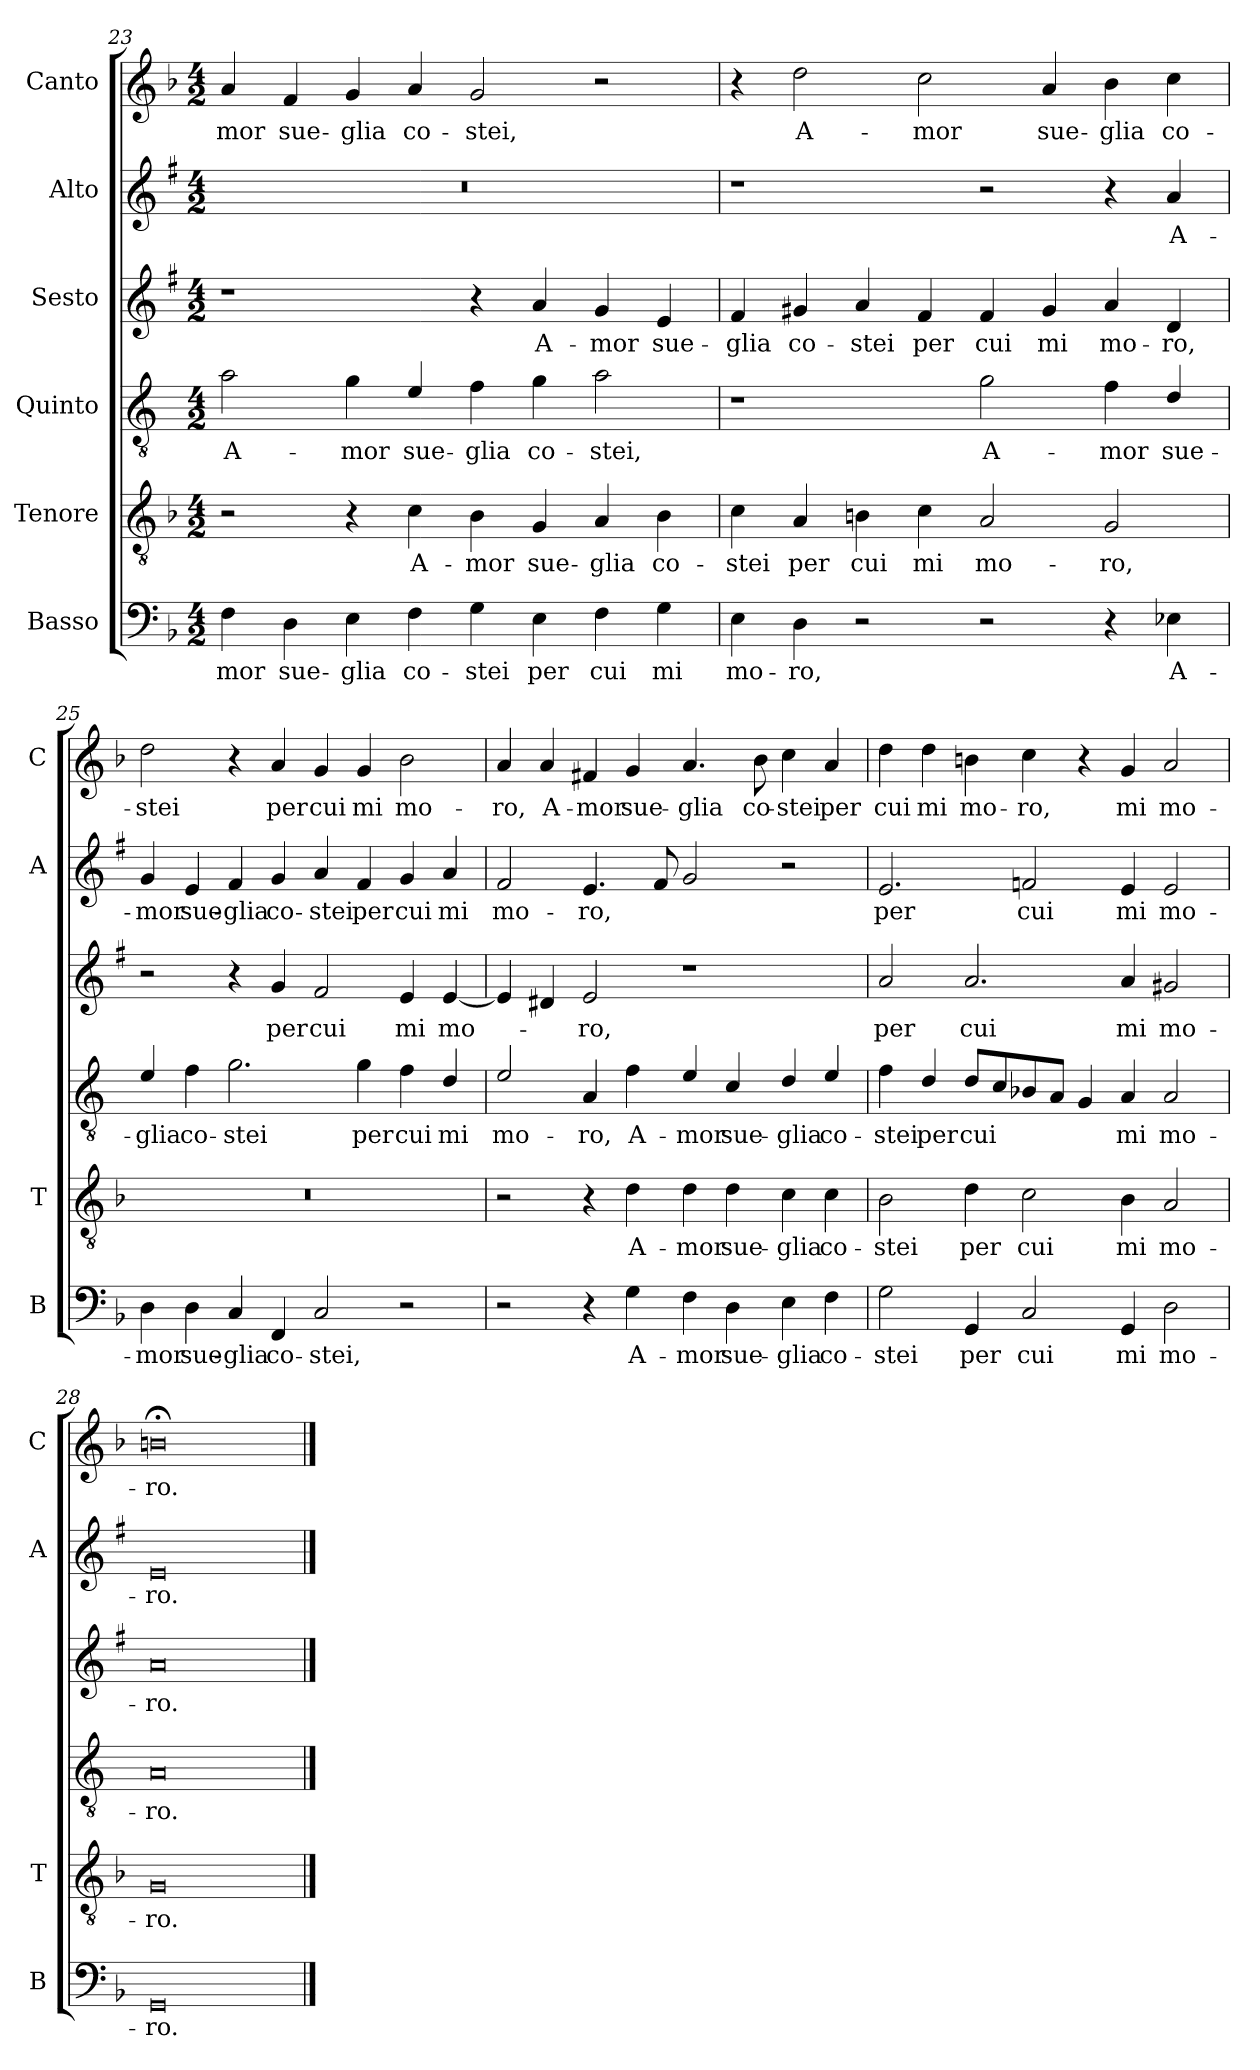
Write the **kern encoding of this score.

**kern	**text	**kern	**text	**kern	**text	**kern	**text	**kern	**text	**kern	**text
*part6	*part6	*part5	*part5	*part4	*part4	*part3	*part3	*part2	*part2	*part1	*part1
*staff6	*staff6	*staff5	*staff5	*staff4	*staff4	*staff3	*staff3	*staff2	*staff2	*staff1	*staff1
*I"Basso	*	*I"Tenore	*	*I"Quinto	*	*I"Sesto	*	*I"Alto	*	*I"Canto	*
*I'B	*	*I'T	*	*	*	*	*	*I'A	*	*I'C	*
*clefF4	*	*clefGv2	*	*clefGv2	*	*clefG2	*	*clefG2	*	*clefG2	*
*	*	*	*	*ITrd4c7	*	*ITrd1c2	*	*ITrd1c2	*	*	*
*k[b-]	*	*k[b-]	*	*k[b-]	*	*k[b-]	*	*k[b-]	*	*k[b-]	*
*F:	*	*F:	*	*F:	*	*F:	*	*F:	*	*F:	*
*M4/2	*	*M4/2	*	*M4/2	*	*M4/2	*	*M4/2	*	*M4/2	*
=23	=23	=23	=23	=23	=23	=23	=23	=23	=23	=23	=23
!	!LO:LY:b	!	!	!	!LO:LY:b	!	!	!	!	!	!LO:LY:b
4F\	-mor	2r	.	2d\	A-	1r	.	0r	.	4a/	-mor
!	!LO:LY:b	!	!	!	!	!	!	!	!	!	!LO:LY:b
4D\	sue-	.	.	.	.	.	.	.	.	4f/	sue-
!	!LO:LY:b	!	!	!	!LO:LY:b	!	!	!	!	!	!LO:LY:b
4E\	-glia	4r	.	4c\	-mor	.	.	.	.	4g/	-glia
!	!LO:LY:b	!	!LO:LY:b	!	!LO:LY:b	!	!	!	!	!	!LO:LY:b
4F\	co-	4c\	A-	4A/	sue-	.	.	.	.	4a/	co-
!	!LO:LY:b	!	!LO:LY:b	!	!LO:LY:b	!	!	!	!	!	!LO:LY:b
4G\	-stei	4B-\	-mor	4B-\	-glia	4r	.	.	.	2g/	-stei,
!	!LO:LY:b	!	!LO:LY:b	!	!LO:LY:b	!	!LO:LY:b	!	!	!	!
4E\	per	4G/	sue-	4c\	co-	4g/	A-	.	.	.	.
!	!LO:LY:b	!	!LO:LY:b	!	!LO:LY:b	!	!LO:LY:b	!	!	!	!
4F\	cui	4A/	-glia	2d\	-stei,	4f/	-mor	.	.	2r	.
!	!LO:LY:b	!	!LO:LY:b	!	!	!	!LO:LY:b	!	!	!	!
4G\	mi	4B-\	co-	.	.	4d/	sue-	.	.	.	.
!!LO:LB:g=z
=24	=24	=24	=24	=24	=24	=24	=24	=24	=24	=24	=24
!	!LO:LY:b	!	!LO:LY:b	!	!	!	!LO:LY:b	!	!	!	!
4E\	mo-	4c\	-stei	1r	.	4e/	-glia	1r	.	4r	.
!	!LO:LY:b	!	!LO:LY:b	!	!	!	!LO:LY:b	!	!	!	!LO:LY:b
4D\	-ro,	4A/	per	.	.	4f#X/	co-	.	.	2dd\	A-
!	!	!	!LO:LY:b	!	!	!	!LO:LY:b	!	!	!	!
2r	.	4Bn\	cui	.	.	4g/	-stei	.	.	.	.
!	!	!	!LO:LY:b	!	!	!	!LO:LY:b	!	!	!	!LO:LY:b
.	.	4c\	mi	.	.	4e/	per	.	.	2cc\	-mor
!	!	!	!LO:LY:b	!	!LO:LY:b	!	!LO:LY:b	!	!	!	!
2r	.	2A/	mo-	2c\	A-	4e/	cui	2r	.	.	.
!	!	!	!	!	!	!	!LO:LY:b	!	!	!	!LO:LY:b
.	.	.	.	.	.	4f#/	mi	.	.	4a/	sue-
!	!	!	!LO:LY:b	!	!LO:LY:b	!	!LO:LY:b	!	!	!	!LO:LY:b
4r	.	2G/	-ro,	4B-\	-mor	4g/	mo-	4r	.	4b-\	-glia
!	!LO:LY:b	!	!	!	!LO:LY:b	!	!LO:LY:b	!	!LO:LY:b	!	!LO:LY:b
4E-X\	A-	.	.	4G/	sue-	4c/	-ro,	4g/	A-	4cc\	co-
=25	=25	=25	=25	=25	=25	=25	=25	=25	=25	=25	=25
!	!LO:LY:b	!	!	!	!LO:LY:b	!	!	!	!LO:LY:b	!	!LO:LY:b
4D\	-mor	0r	.	4A/	-glia	2r	.	4f/	-mor	2dd\	-stei
!	!LO:LY:b	!	!	!	!LO:LY:b	!	!	!	!LO:LY:b	!	!
4D\	sue-	.	.	4B-\	co-	.	.	4d/	sue-	.	.
!	!LO:LY:b	!	!	!	!LO:LY:b	!	!	!	!LO:LY:b	!	!
4C/	-glia	.	.	2.c\	-stei	4r	.	4e/	-glia	4r	.
!	!LO:LY:b	!	!	!	!	!	!LO:LY:b	!	!LO:LY:b	!	!LO:LY:b
4FF/	co-	.	.	.	.	4f/	per	4f/	co-	4a/	per
!	!LO:LY:b	!	!	!	!	!	!LO:LY:b	!	!LO:LY:b	!	!LO:LY:b
2C/	-stei,	.	.	.	.	2e/	cui	4g/	-stei	4g/	cui
!	!	!	!	!	!LO:LY:b	!	!	!	!LO:LY:b	!	!LO:LY:b
.	.	.	.	4c\	per	.	.	4e/	per	4g/	mi
!	!	!	!	!	!LO:LY:b	!	!LO:LY:b	!	!LO:LY:b	!	!LO:LY:b
2r	.	.	.	4B-\	cui	4d/	mi	4f/	cui	2b-\	mo-
!	!	!	!	!	!LO:LY:b	!	!LO:LY:b	!	!LO:LY:b	!	!
.	.	.	.	4G/	mi	[4d/	mo-	4g/	mi	.	.
=26	=26	=26	=26	=26	=26	=26	=26	=26	=26	=26	=26
!	!	!	!	!	!LO:LY:b	!	!	!	!LO:LY:b	!	!LO:LY:b
2r	.	2r	.	2A/	mo-	4d/]	.	2e/	mo-	4a/	-ro,
!	!	!	!	!	!	!	!	!	!	!	!LO:LY:b
.	.	.	.	.	.	4c#X/	.	.	.	4a/	A-
!	!	!	!	!	!LO:LY:b	!	!LO:LY:b	!	!LO:LY:b	!	!LO:LY:b
4r	.	4r	.	4D/	-ro,	2d/	-ro,	4.d/	-ro,	4f#X/	-mor
!	!LO:LY:b	!	!LO:LY:b	!	!LO:LY:b	!	!	!	!	!	!LO:LY:b
4G\	A-	4d\	A-	4B-\	A-	.	.	.	.	4g/	sue-
.	.	.	.	.	.	.	.	8e/	.	.	.
!	!LO:LY:b	!	!LO:LY:b	!	!LO:LY:b	!	!	!	!	!	!LO:LY:b
4F\	-mor	4d\	-mor	4A/	-mor	1r	.	2f/	.	4.a/	-glia
!	!LO:LY:b	!	!LO:LY:b	!	!LO:LY:b	!	!	!	!	!	!
4D\	sue-	4d\	sue-	4F/	sue-	.	.	.	.	.	.
!	!	!	!	!	!	!	!	!	!	!	!LO:LY:b
.	.	.	.	.	.	.	.	.	.	8b-\	co-
!	!LO:LY:b	!	!LO:LY:b	!	!LO:LY:b	!	!	!	!	!	!LO:LY:b
4E\	-glia	4c\	-glia	4G/	-glia	.	.	2r	.	4cc\	-stei
!	!LO:LY:b	!	!LO:LY:b	!	!LO:LY:b	!	!	!	!	!	!LO:LY:b
4F\	co-	4c\	co-	4A/	co-	.	.	.	.	4a/	per
=27	=27	=27	=27	=27	=27	=27	=27	=27	=27	=27	=27
!	!LO:LY:b	!	!LO:LY:b	!	!LO:LY:b	!	!LO:LY:b	!	!LO:LY:b	!	!LO:LY:b
2G\	-stei	2B-\	-stei	4B-\	-stei	2g/	per	2.d/	per	4dd\	cui
!	!	!	!	!	!LO:LY:b	!	!	!	!	!	!LO:LY:b
.	.	.	.	4G/	per	.	.	.	.	4dd\	mi
!	!LO:LY:b	!	!LO:LY:b	!	!LO:LY:b	!	!LO:LY:b	!	!	!	!LO:LY:b
4GG/	per	4d\	per	8G/L	cui	2.g/	cui	.	.	4bn\	mo-
.	.	.	.	8F/	.	.	.	.	.	.	.
!	!LO:LY:b	!	!LO:LY:b	!	!	!	!	!	!LO:LY:b	!	!LO:LY:b
2C/	cui	2c\	cui	8E-X/	.	.	.	2e-X/	cui	4cc\	-ro,
.	.	.	.	8D/J	.	.	.	.	.	.	.
.	.	.	.	4C/	.	.	.	.	.	4r	.
!	!LO:LY:b	!	!LO:LY:b	!	!LO:LY:b	!	!LO:LY:b	!	!LO:LY:b	!	!LO:LY:b
4GG/	mi	4B-\	mi	4D/	mi	4g/	mi	4d/	mi	4g/	mi
!	!LO:LY:b	!	!LO:LY:b	!	!LO:LY:b	!	!LO:LY:b	!	!LO:LY:b	!	!LO:LY:b
2D\	mo-	2A/	mo-	2D/	mo-	2f#X/	mo-	2d/	mo-	2a/	mo-
=28	=28	=28	=28	=28	=28	=28	=28	=28	=28	=28	=28
!	!LO:LY:b	!	!LO:LY:b	!	!LO:LY:b	!	!LO:LY:b	!	!LO:LY:b	!	!LO:LY:b
0GG	-ro.	0G	-ro.	0D	-ro.	0g	-ro.	0d	-ro.	0bn;<	-ro.
==	==	==	==	==	==	==	==	==	==	==	==
*-	*-	*-	*-	*-	*-	*-	*-	*-	*-	*-	*-
